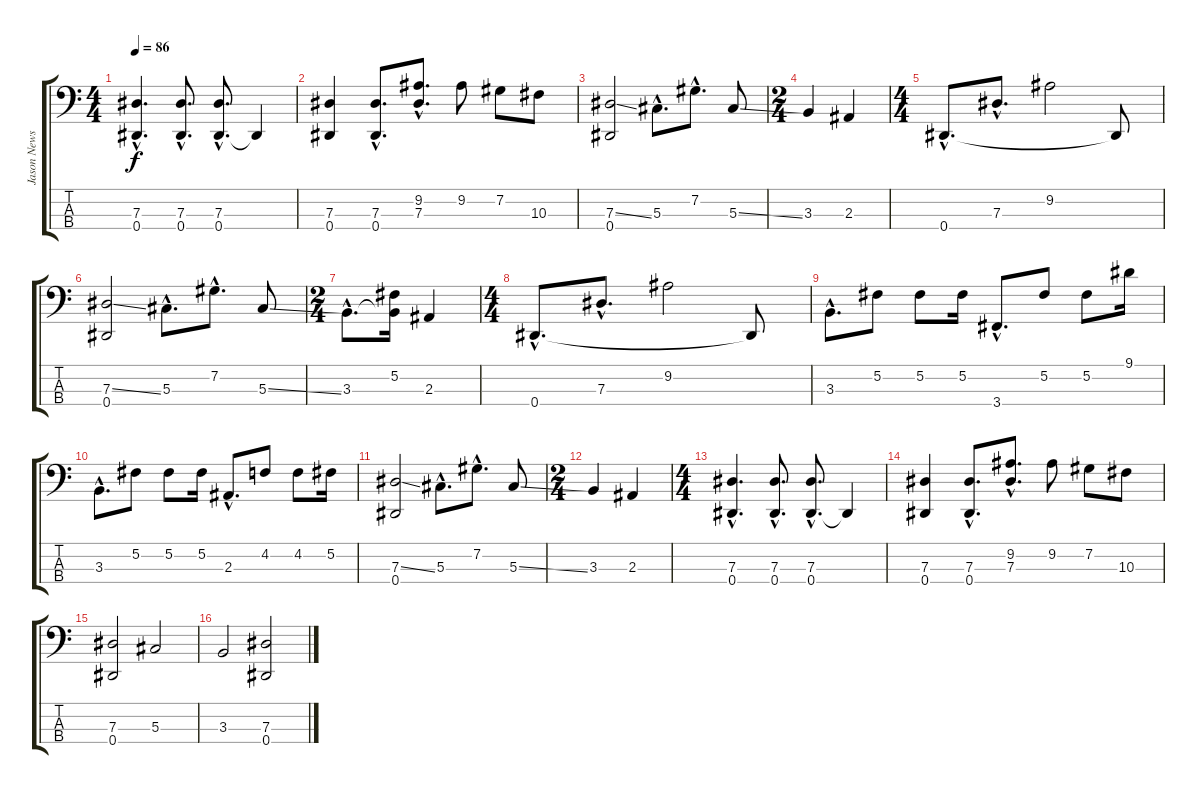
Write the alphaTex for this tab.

\track ("Jason Newsted" "Jason News") {instrument electricbasspick}
\staff {score tabs}
\tuning (Gb2 Db2 Ab1 Eb1) {hide}
\ts (4 4)
\tempo 86
\clef f4
\ks c
(7.3{hac} 0.4{hac}).4{d dy f} (7.3{hac} 0.4{hac}).8{d} (7.3{hac} 0.4{hac}).8{d} 0.4{t}.4 |
(7.3 0.4).4 (7.3{hac} 0.4{hac}).8{d} (9.2{hac} 7.3{hac}).8{d} 9.2.8 7.2.8 10.3.8 |
(7.3{ss} 0.4).2 5.3{hac}.8{d} 7.2{hac}.8{d} 5.3{ss}.8 |
\ts (2 4)
3.3.4 2.3.4 |
\ts (4 4)
0.4{hac}.8{d} 7.3{hac}.8{d} 9.2.2 0.4{t}.8 |
(7.3{ss} 0.4).2 5.3{hac}.8{d} 7.2{hac}.8{d} 5.3{ss}.8 |
\ts (2 4)
3.3{hac}.8{d} (5.2 3.3{t}).16 2.3.4 |
\ts (4 4)
0.4{hac}.8{d} 7.3{hac}.8{d} 9.2.2 0.4{t}.8 |
3.3{hac}.8{d} 5.2.8 5.2.8 5.2.16 3.4{hac}.8{d} 5.2.8 5.2.8 9.1.16 |
3.3{hac}.8{d} 5.2.8 5.2.8 5.2.16 2.3{hac}.8{d} 4.2.8 4.2.8 5.2.16 |
(7.3{ss} 0.4).2 5.3{hac}.8{d} 7.2{hac}.8{d} 5.3{ss}.8 |
\ts (2 4)
3.3.4 2.3.4 |
\ts (4 4)
(7.3{hac} 0.4{hac}).4{d} (7.3{hac} 0.4{hac}).8{d} (7.3{hac} 0.4{hac}).8{d} 0.4{t}.4 |
(7.3 0.4).4 (7.3{hac} 0.4{hac}).8{d} (9.2{hac} 7.3{hac}).8{d} 9.2.8 7.2.8 10.3.8 |
(7.3 0.4).2 5.3.2 |
3.3.2 (7.3 0.4).2
